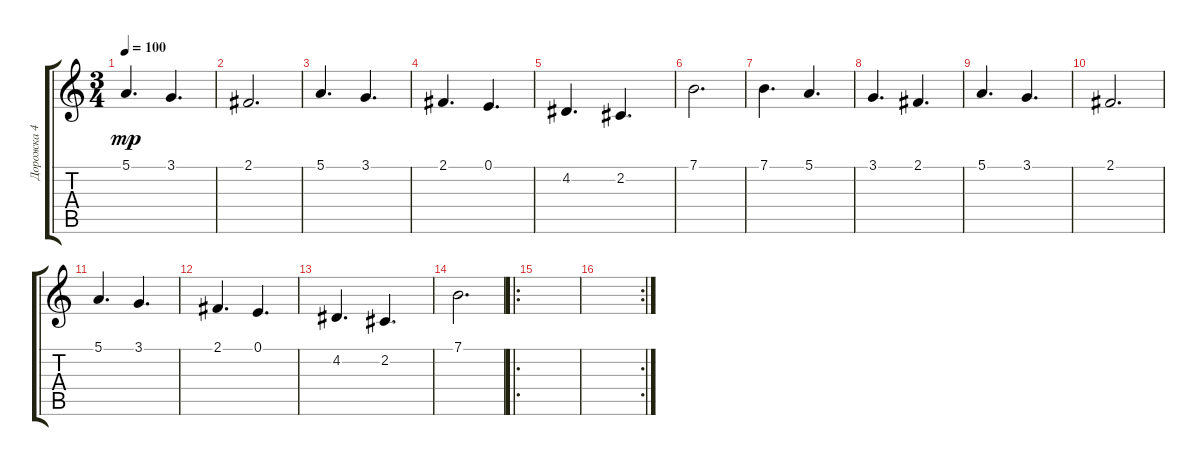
\track ("Дорожка 4" "Дорожка 4") {instrument violin}
\staff {score tabs}
\tuning (E4 B3 G3 D3 A2 E2) {hide}
\ts (3 4)
\tempo 100
\clef g2
\ks c
5.1.4{d dy mp} 3.1.4{d} |
2.1.2{d} |
5.1.4{d} 3.1.4{d} |
2.1.4{d} 0.1.4{d} |
4.2.4{d} 2.2.4{d} |
7.1.2{d} |
7.1.4{d} 5.1.4{d} |
3.1.4{d} 2.1.4{d} |
5.1.4{d} 3.1.4{d} |
2.1.2{d} |
5.1.4{d} 3.1.4{d} |
2.1.4{d} 0.1.4{d} |
4.2.4{d} 2.2.4{d} |
7.1.2{d} |
\ro
|
\rc 2
